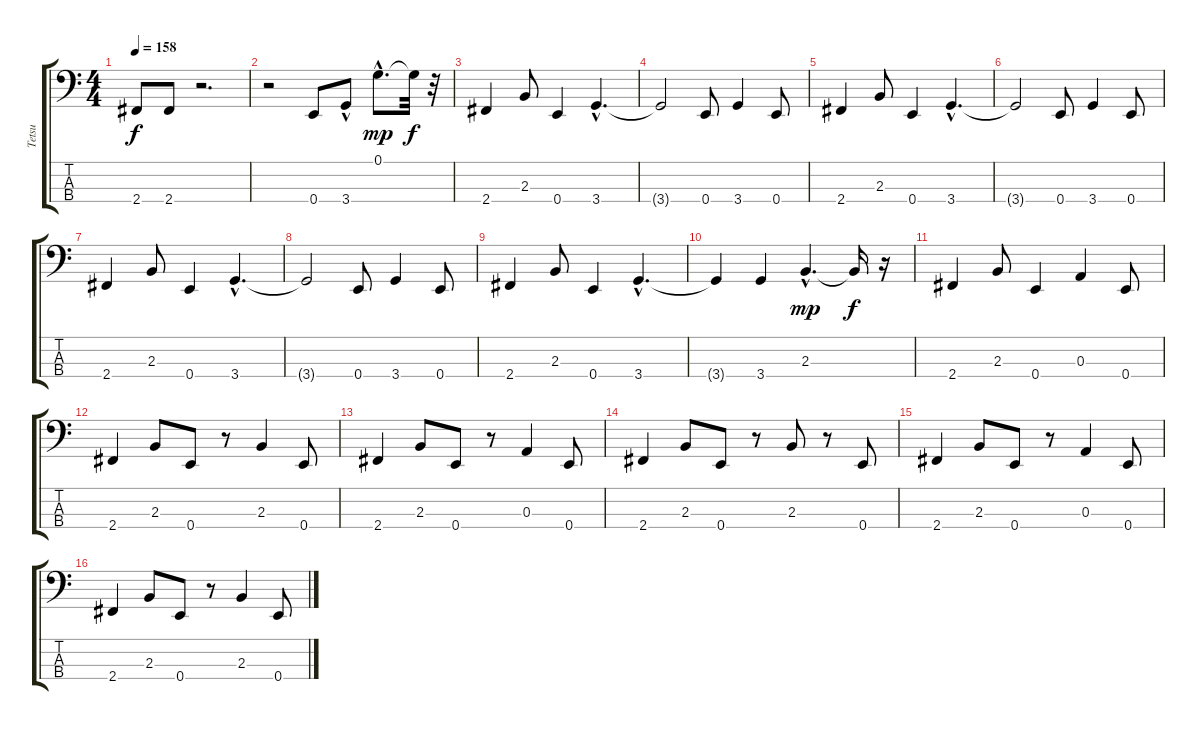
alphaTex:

\track ("Tetsu" "Tetsu") {instrument electricbasspick}
\staff {score tabs}
\tuning (G2 D2 A1 E1) {hide}
\ts (4 4)
\tempo 158
\clef f4
\ks c
2.4.8{dy f} 2.4.8 r.2{d} |
r.2 0.4.8 3.4{hac}.8 0.1{hac}.8{d dy mp} 0.1{t}.32{dy f} r.32 |
2.4.4 2.3.8 0.4.4 3.4{hac}.4{d} |
3.4{t}.2 0.4.8 3.4.4 0.4.8 |
2.4.4 2.3.8 0.4.4 3.4{hac}.4{d} |
3.4{t}.2 0.4.8 3.4.4 0.4.8 |
2.4.4 2.3.8 0.4.4 3.4{hac}.4{d} |
3.4{t}.2 0.4.8 3.4.4 0.4.8 |
2.4.4 2.3.8 0.4.4 3.4{hac}.4{d} |
3.4{t}.4 3.4.4 2.3{hac}.4{d dy mp} 2.3{t}.16{dy f} r.16 |
2.4.4 2.3.8 0.4.4 0.3.4 0.4.8 |
2.4.4 2.3.8 0.4.8 r.8 2.3.4 0.4.8 |
2.4.4 2.3.8 0.4.8 r.8 0.3.4 0.4.8 |
2.4.4 2.3.8 0.4.8 r.8 2.3.8 r.8 0.4.8 |
2.4.4 2.3.8 0.4.8 r.8 0.3.4 0.4.8 |
2.4.4 2.3.8 0.4.8 r.8 2.3.4 0.4.8
